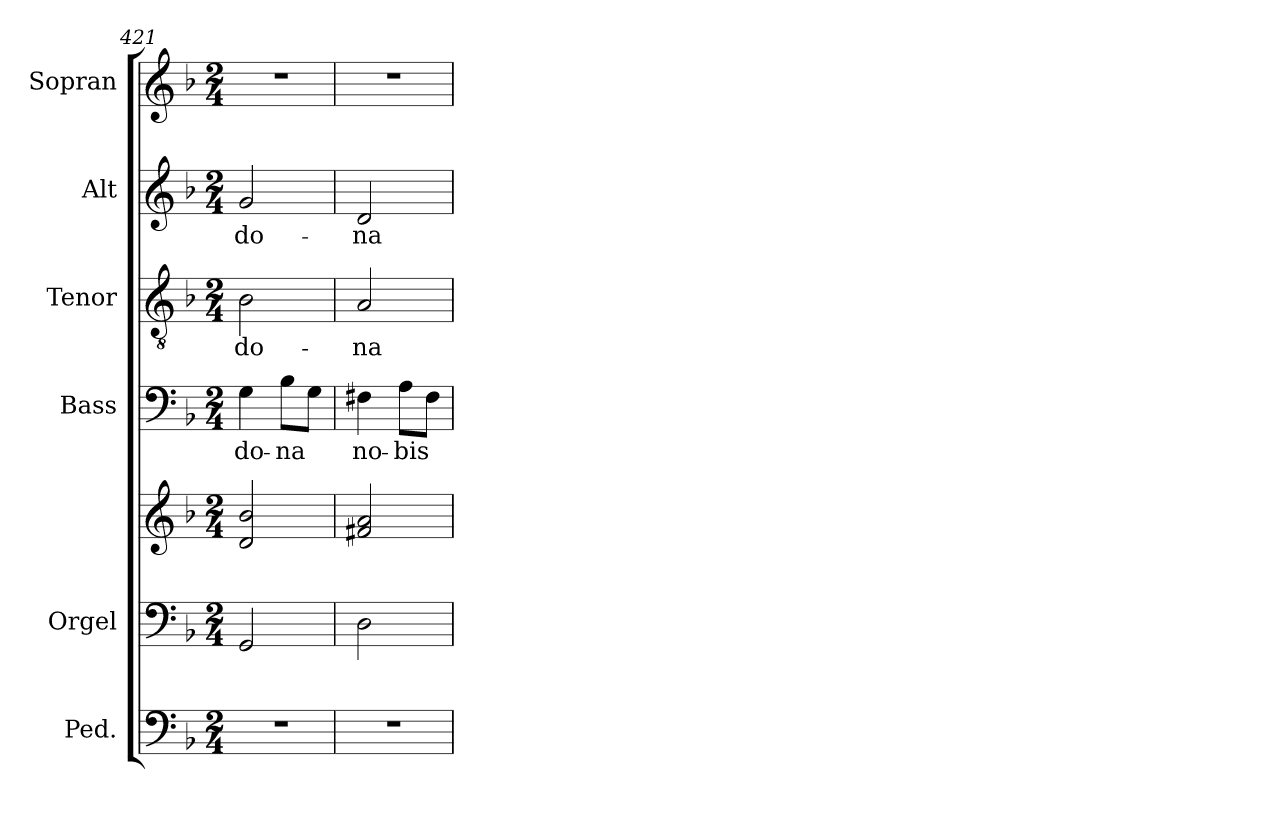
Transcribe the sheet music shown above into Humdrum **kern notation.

**kern	**kern	**kern	**kern	**text	**kern	**text	**kern	**text	**kern
*part6	*part5	*part5	*part4	*part4	*part3	*part3	*part2	*part2	*part1
*staff7	*staff6	*staff5	*staff4	*staff4	*staff3	*staff3	*staff2	*staff2	*staff1
*I"Ped.	*I"Orgel	*	*I"Bass	*	*I"Tenor	*	*I"Alt	*	*I"Sopran
*	*I'Org.	*	*I'B.	*	*I'T.	*	*I'A.	*	*I'S.
*clefF4	*clefF4	*clefG2	*clefF4	*	*clefGv2	*	*clefG2	*	*clefG2
*ITrd7c12	*	*	*	*	*	*	*	*	*
*k[b-]	*k[b-]	*k[b-]	*k[b-]	*	*k[b-]	*	*k[b-]	*	*k[b-]
*F:	*F:	*F:	*F:	*	*F:	*	*F:	*	*F:
*M2/4	*M2/4	*M2/4	*M2/4	*	*M2/4	*	*M2/4	*	*M2/4
=421	=421	=421	=421	=421	=421	=421	=421	=421	=421
!	!	!	!	!LO:LY:b	!	!LO:LY:b	!	!LO:LY:b	!
2r	2GG/	2d/ 2b-/	4G\	do-	2B-\	do-	2g/	do-	2r
!	!	!	!	!LO:LY:b	!	!	!	!	!
.	.	.	8B-\L	-na	.	.	.	.	.
.	.	.	8G\J	.	.	.	.	.	.
=422	=422	=422	=422	=422	=422	=422	=422	=422	=422
!	!	!	!	!LO:LY:b	!	!LO:LY:b	!	!LO:LY:b	!
2r	2D\	2f#X/ 2a/	4F#X\	no-	2A/	-na	2d/	-na	2r
!	!	!	!	!LO:LY:b	!	!	!	!	!
.	.	.	8A\L	-bis	.	.	.	.	.
.	.	.	8F#\J	.	.	.	.	.	.
=	=	=	=	=	=	=	=	=	=
*-	*-	*-	*-	*-	*-	*-	*-	*-	*-
